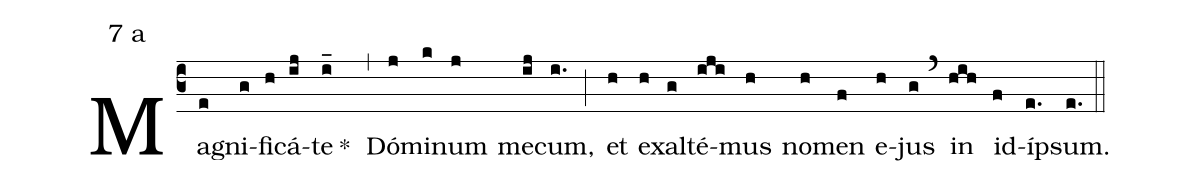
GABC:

mode:7 a;
%%
(c3) Ma(e)gni(g)fi(h)cá(ij)te(i_) *()(,)  Dó(j)mi(k)num(j) me(ij)cum,(i.) (;)  et(h) ex(h)al(g)té(iji)mus(h) no(h)men(f) e(h)jus(g) (`)  in(hih) id(f)í(e.)psum.(e.) (::)
